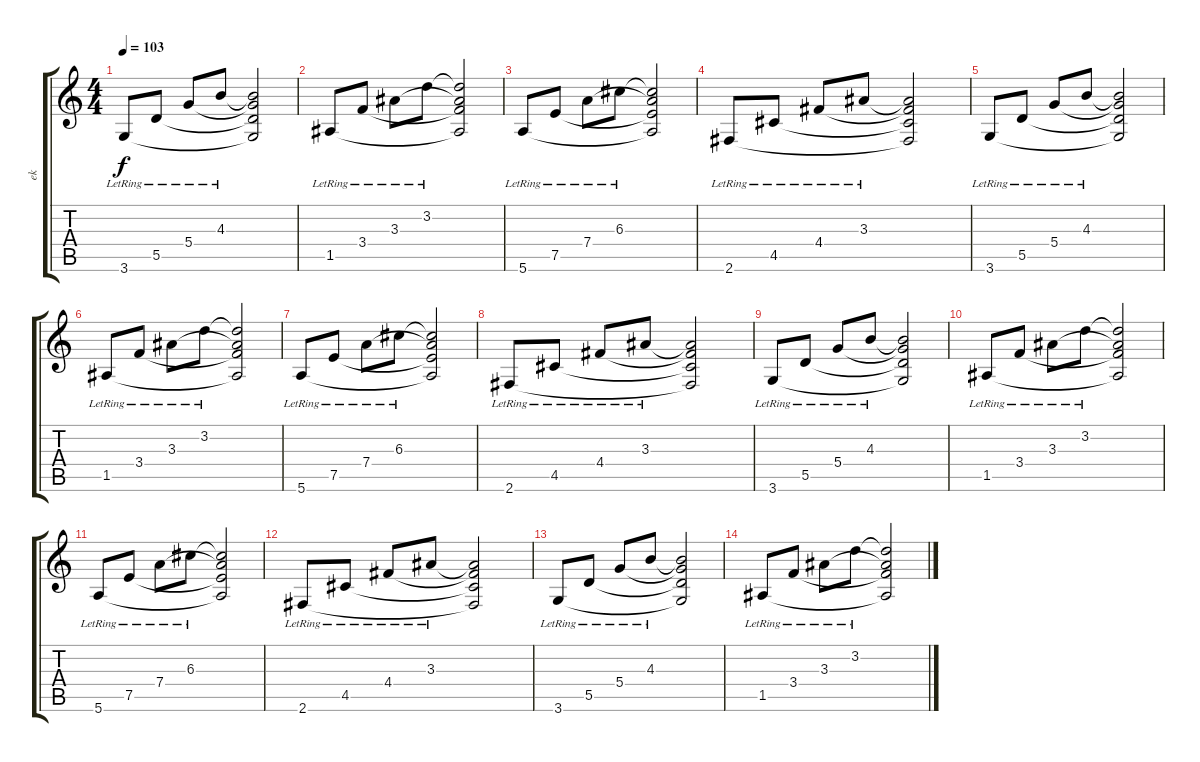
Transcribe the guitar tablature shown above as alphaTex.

\track ("ek" "ek") {instrument electricguitarmuted}
\staff {score tabs}
\tuning (E4 B3 G3 D3 A2 E2) {hide}
\ts (4 4)
\tempo 103
\clef g2
\ks c
3.6{lr}.8{dy f} 5.5{lr}.8 5.4{lr}.8 4.3{lr}.8 (4.3{t} 5.4{t} 5.5{t} 3.6{t}).2 |
1.5{lr}.8 3.4{lr}.8 3.3{lr}.8 3.2{lr}.8 (3.2{t} 3.3{t} 3.4{t} 1.5{t}).2 |
5.6{lr}.8 7.5{lr}.8 7.4{lr}.8 6.3{lr}.8 (6.3{t} 7.4{t} 7.5{t} 5.6{t}).2 |
2.6{lr}.8 4.5{lr}.8 4.4{lr}.8 3.3{lr}.8 (3.3{t} 4.4{t} 4.5{t} 2.6{t}).2 |
3.6{lr}.8 5.5{lr}.8 5.4{lr}.8 4.3{lr}.8 (4.3{t} 5.4{t} 5.5{t} 3.6{t}).2 |
1.5{lr}.8 3.4{lr}.8 3.3{lr}.8 3.2{lr}.8 (3.2{t} 3.3{t} 3.4{t} 1.5{t}).2 |
5.6{lr}.8 7.5{lr}.8 7.4{lr}.8 6.3{lr}.8 (6.3{t} 7.4{t} 7.5{t} 5.6{t}).2 |
2.6{lr}.8 4.5{lr}.8 4.4{lr}.8 3.3{lr}.8 (3.3{t} 4.4{t} 4.5{t} 2.6{t}).2 |
3.6{lr}.8 5.5{lr}.8 5.4{lr}.8 4.3{lr}.8 (4.3{t} 5.4{t} 5.5{t} 3.6{t}).2 |
1.5{lr}.8 3.4{lr}.8 3.3{lr}.8 3.2{lr}.8 (3.2{t} 3.3{t} 3.4{t} 1.5{t}).2 |
5.6{lr}.8 7.5{lr}.8 7.4{lr}.8 6.3{lr}.8 (6.3{t} 7.4{t} 7.5{t} 5.6{t}).2 |
2.6{lr}.8 4.5{lr}.8 4.4{lr}.8 3.3{lr}.8 (3.3{t} 4.4{t} 4.5{t} 2.6{t}).2 |
3.6{lr}.8 5.5{lr}.8 5.4{lr}.8 4.3{lr}.8 (4.3{t} 5.4{t} 5.5{t} 3.6{t}).2 |
1.5{lr}.8 3.4{lr}.8 3.3{lr}.8 3.2{lr}.8 (3.2{t} 3.3{t} 3.4{t} 1.5{t}).2
